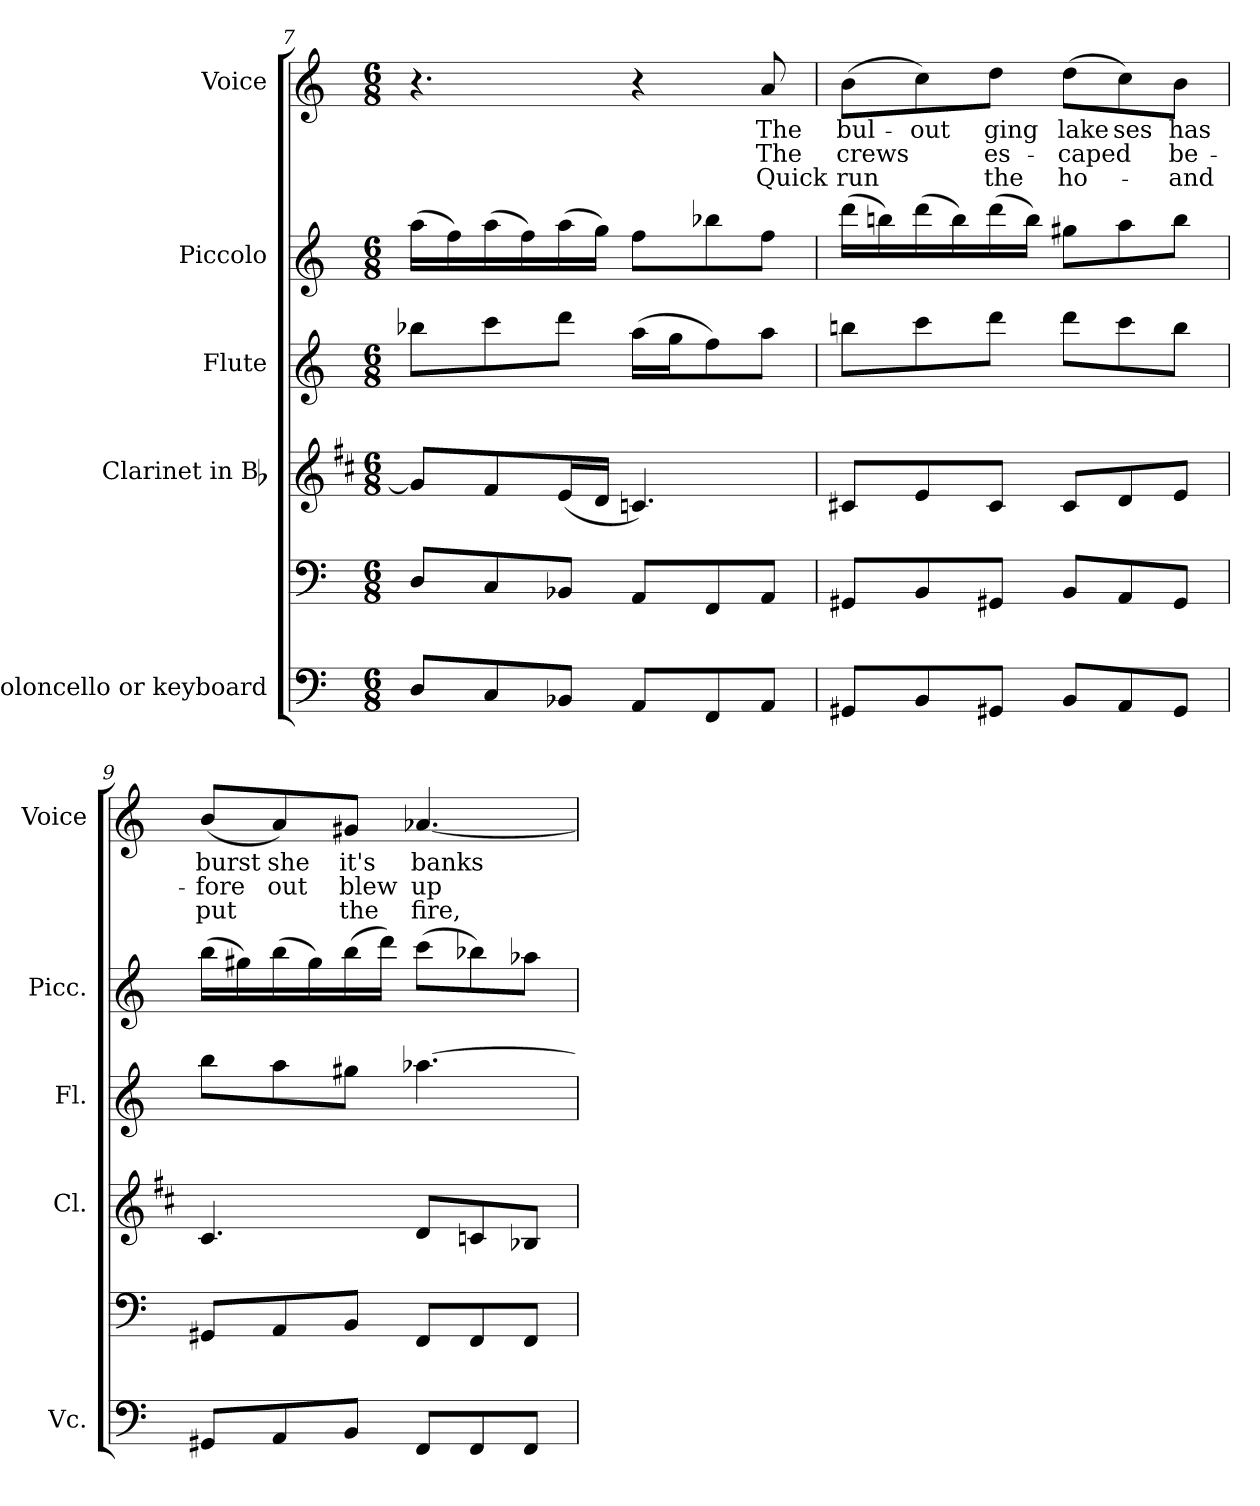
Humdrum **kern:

**kern	**kern	**kern	**kern	**kern	**kern	**text	**text	**text
*part6	*part5	*part4	*part3	*part2	*part1	*part1	*part1	*part1
*staff6	*staff5	*staff4	*staff3	*staff2	*staff1	*staff1	*staff1	*staff1
*I"Violoncello or keyboard	*	*I"Clarinet in Bb	*I"Flute	*I"Piccolo	*I"Voice	*	*	*
*I'Vc.	*	*I'Cl.	*I'Fl.	*I'Picc.	*I'Voice	*	*	*
*clefF4	*clefF4	*clefG2	*clefG2	*clefG2	*clefG2	*	*	*
*	*ITrd7c12	*ITrd1c2	*	*ITrd-7c-12	*	*	*	*
*k[]	*k[]	*k[]	*k[]	*k[]	*k[]	*	*	*
*C:	*C:	*C:	*C:	*C:	*C:	*	*	*
*M6/8	*M6/8	*M6/8	*M6/8	*M6/8	*M6/8	*	*	*
=7	=7	=7	=7	=7	=7	=7	=7	=7
8Di/L	8DDi/L	8fi/L]	8bb-Xi\L	(16aaai\LL	4.r	.	.	.
.	.	.	.	16fffi\)	.	.	.	.
8Ci/	8CCi/	8ei/	8ccci\	(16aaai\	.	.	.	.
.	.	.	.	16fffi\)	.	.	.	.
8BB-Xi/J	8BBB-Xi/J	(16di/L	8dddi\J	(16aaai\	.	.	.	.
.	.	16ci/JJ	.	16gggi\JJ)	.	.	.	.
8AAi/L	8AAAi/L	4.B-Xi/)	(16aai\LL	8fffi\L	4r	.	.	.
.	.	.	16ggi\J	.	.	.	.	.
8FFi/	8FFFi/	.	8ffi\)	8bbb-Xi\	.	.	.	.
!	!	!	!	!	!	!LO:LY:b:color=#000000	!LO:LY:b:color=#000000	!LO:LY:b:color=#000000
8AAi/J	8AAAi/J	.	8aai\J	8fffi\J	8ai/	The	The	Quick
=8	=8	=8	=8	=8	=8	=8	=8	=8
!	!	!	!	!	!	!LO:LY:b:color=#000000	!LO:LY:b:color=#000000	!LO:LY:b:color=#000000
8GG#Xi/L	8GGG#Xi/L	8Bni/L	8bbni\L	(16ddddi\LL	(8bi\L	bul-	crews	run
.	.	.	.	16bbbni\)	.	.	.	.
!	!	!	!	!	!	!LO:LY:b:color=#000000	!	!
8BBi/	8BBBi/	8di/	8ccci\	(16ddddi\	8cci\)	out	.	.
.	.	.	.	16bbbi\)	.	.	.	.
!	!	!	!	!	!	!LO:LY:b:color=#000000	!LO:LY:b:color=#000000	!LO:LY:b:color=#000000
8GG#Xi/J	8GGG#Xi/J	8Bi/J	8dddi\J	(16ddddi\	8ddi\J	-ging	es-	the
.	.	.	.	16bbbi\JJ)	.	.	.	.
!	!	!	!	!	!	!LO:LY:b:color=#000000	!LO:LY:b:color=#000000	!LO:LY:b:color=#000000
8BBi/L	8BBBi/L	8Bi/L	8dddi\L	8ggg#Xi\L	(8ddi\L	lake	-caped	ho-
!	!	!	!	!	!	!LO:LY:b:color=#000000	!	!
8AAi/	8AAAi/	8ci/	8ccci\	8aaai\	8cci\)	-ses	.	.
!	!	!	!	!	!	!LO:LY:b:color=#000000	!LO:LY:b:color=#000000	!LO:LY:b:color=#000000
8GG#i/J	8GGG#i/J	8di/J	8bbi\J	8bbbi\J	8bi\J	has	be-	and
!!LO:LB:g=z
=9	=9	=9	=9	=9	=9	=9	=9	=9
!	!	!	!	!	!	!LO:LY:b:color=#000000	!LO:LY:b:color=#000000	!LO:LY:b:color=#000000
8GG#Xi/L	8GGG#Xi/L	4.Bi/	8bbi\L	(16bbbi\LL	(8bi/L	burst	-fore	put
.	.	.	.	16ggg#Xi\)	.	.	.	.
!	!	!	!	!	!	!LO:LY:b:color=#000000	!LO:LY:b:color=#000000	!
8AAi/	8AAAi/	.	8aai\	(16bbbi\	8ai/)	she	out	.
.	.	.	.	16ggg#i\)	.	.	.	.
!	!	!	!	!	!	!LO:LY:b:color=#000000	!LO:LY:b:color=#000000	!LO:LY:b:color=#000000
8BBi/J	8BBBi/J	.	8gg#Xi\J	(16bbbi\	8g#Xi/J	it's	blew	the
.	.	.	.	16ddddi\JJ)	.	.	.	.
!	!	!	!	!	!	!LO:LY:b:color=#000000	!LO:LY:b:color=#000000	!LO:LY:b:color=#000000
8FFi/L	8FFFi/L	8ci/L	[4.aa-Xi\	(8cccci\L	[4.a-Xi/	banks	up	fire,
8FFi/	8FFFi/	8B-Xi/	.	8bbb-Xi\)	.	.	.	.
8FFi/J	8FFFi/J	8A-Xi/J	.	8aaa-Xi\J	.	.	.	.
=	=	=	=	=	=	=	=	=
*-	*-	*-	*-	*-	*-	*-	*-	*-
